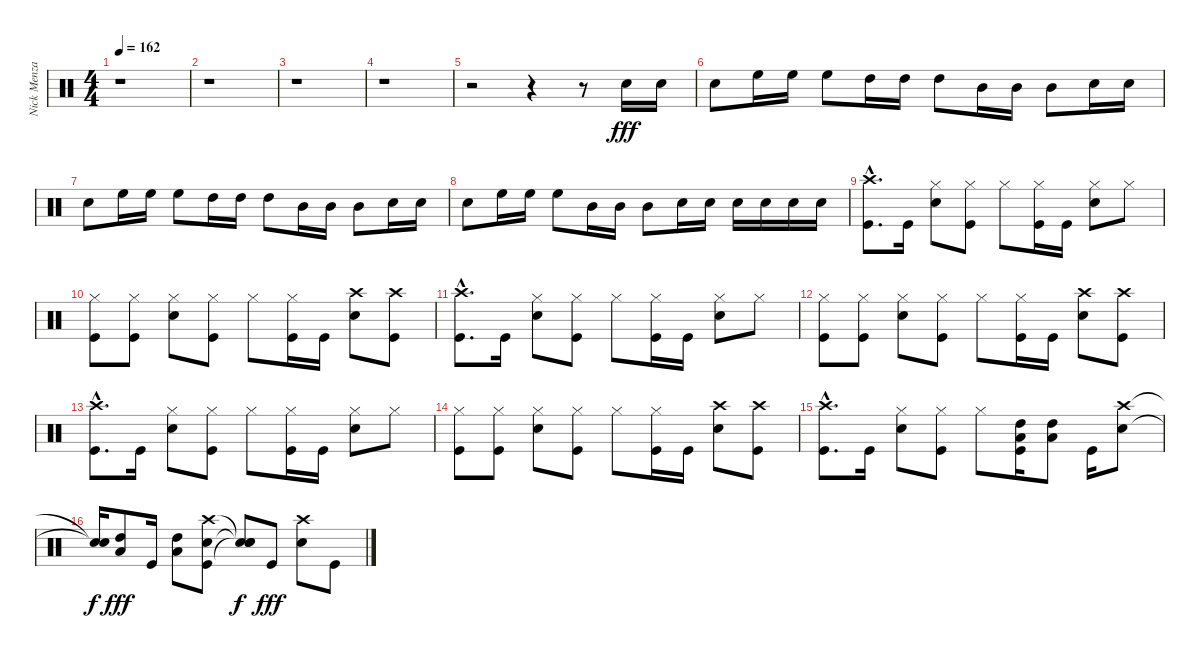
\track ("Nick Menza" "Nick Menza") {instrument percussion}
\staff {score}
\articulation defaults
\ts (4 4)
\tempo 162
\clef neutral
\ks c
r.1{dy fff} |
r.1 |
r.1 |
r.1 |
r.2 r.4 r.8 "Snare (hit) 2".16 "Snare (hit) 2".16 |
"Snare (hit) 2".8 "High Floor Tom (hit)".16 "High Floor Tom (hit)".16 "High Floor Tom (hit)".8 "High Tom (hit)".16 "High Tom (hit)".16 "High Tom (hit)".8 "Mid Tom (hit)".16 "Mid Tom (hit)".16 "Mid Tom (hit)".8 "Snare (hit) 2".16 "Snare (hit) 2".16 |
"Snare (hit) 2".8 "High Floor Tom (hit)".16 "High Floor Tom (hit)".16 "High Floor Tom (hit)".8 "High Tom (hit)".16 "High Tom (hit)".16 "High Tom (hit)".8 "Mid Tom (hit)".16 "Mid Tom (hit)".16 "Mid Tom (hit)".8 "Snare (hit) 2".16 "Snare (hit) 2".16 |
"Snare (hit) 2".8 "High Floor Tom (hit)".16 "High Floor Tom (hit)".16 "High Floor Tom (hit)".8 "Mid Tom (hit)".16 "Mid Tom (hit)".16 "Mid Tom (hit)".8 "Snare (hit) 2".16 "Snare (hit) 2".16 "Snare (hit) 2".16 "Snare (hit) 2".16 "Snare (hit) 2".16 "Snare (hit) 2".16 |
("Kick (hit)"{hac} "Crash high (hit)"{hac}).8{d} "Kick (hit)".16 ("Hi-Hat (closed)" "Snare (hit) 2").8 ("Kick (hit)" "Hi-Hat (closed)").8 "Hi-Hat (closed)".8 ("Kick (hit)" "Hi-Hat (closed)").16 "Kick (hit)".16 ("Hi-Hat (closed)" "Snare (hit) 2").8 "Hi-Hat (closed)".8 |
("Kick (hit)" "Hi-Hat (closed)").8 ("Kick (hit)" "Hi-Hat (closed)").8 ("Hi-Hat (closed)" "Snare (hit) 2").8 ("Kick (hit)" "Hi-Hat (closed)").8 "Hi-Hat (closed)".8 ("Kick (hit)" "Hi-Hat (closed)").16 "Kick (hit)".16 ("Crash high (hit)" "Snare (hit) 2").8 ("Kick (hit)" "Crash high (hit)").8 |
("Kick (hit)"{hac} "Crash high (hit)"{hac}).8{d} "Kick (hit)".16 ("Hi-Hat (closed)" "Snare (hit) 2").8 ("Kick (hit)" "Hi-Hat (closed)").8 "Hi-Hat (closed)".8 ("Kick (hit)" "Hi-Hat (closed)").16 "Kick (hit)".16 ("Hi-Hat (closed)" "Snare (hit) 2").8 "Hi-Hat (closed)".8 |
("Kick (hit)" "Hi-Hat (closed)").8 ("Kick (hit)" "Hi-Hat (closed)").8 ("Hi-Hat (closed)" "Snare (hit) 2").8 ("Kick (hit)" "Hi-Hat (closed)").8 "Hi-Hat (closed)".8 ("Kick (hit)" "Hi-Hat (closed)").16 "Kick (hit)".16 ("Crash high (hit)" "Snare (hit) 2").8 ("Kick (hit)" "Crash high (hit)").8 |
("Kick (hit)"{hac} "Crash high (hit)"{hac}).8{d} "Kick (hit)".16 ("Hi-Hat (closed)" "Snare (hit) 2").8 ("Kick (hit)" "Hi-Hat (closed)").8 "Hi-Hat (closed)".8 ("Kick (hit)" "Hi-Hat (closed)").16 "Kick (hit)".16 ("Hi-Hat (closed)" "Snare (hit) 2").8 "Hi-Hat (closed)".8 |
("Kick (hit)" "Hi-Hat (closed)").8 ("Kick (hit)" "Hi-Hat (closed)").8 ("Hi-Hat (closed)" "Snare (hit) 2").8 ("Kick (hit)" "Hi-Hat (closed)").8 "Hi-Hat (closed)".8 ("Kick (hit)" "Hi-Hat (closed)").16 "Kick (hit)".16 ("Crash high (hit)" "Snare (hit) 2").8 ("Kick (hit)" "Crash high (hit)").8 |
("Kick (hit)"{hac} "Crash high (hit)"{hac}).8{d} "Kick (hit)".16 ("Hi-Hat (closed)" "Snare (hit) 2").8 ("Kick (hit)" "Hi-Hat (closed)").8 "Hi-Hat (closed)".8 ("Kick (hit)" "Low Tom (hit)" "High Tom (hit)").16 ("Low Tom (hit)" "High Tom (hit)").8 "Kick (hit)".16 ("Crash high (hit)" "Snare (hit) 2").8 |
("Snare (hit)"{t} "Snare (hit)"{t}).16{dy f} ("Low Tom (hit)" "High Tom (hit)").8{dy fff} "Kick (hit)".16 ("Low Tom (hit)" "High Tom (hit)").8 ("Kick (hit)" "Snare (hit) 2" "Crash high (hit)").8 ("Snare (hit)"{t} "Snare (hit)"{t} "Snare (hit)"{t}).8{dy f} "Kick (hit)".8{dy fff} ("Snare (hit) 2" "Crash high (hit)").8 "Kick (hit)".8
